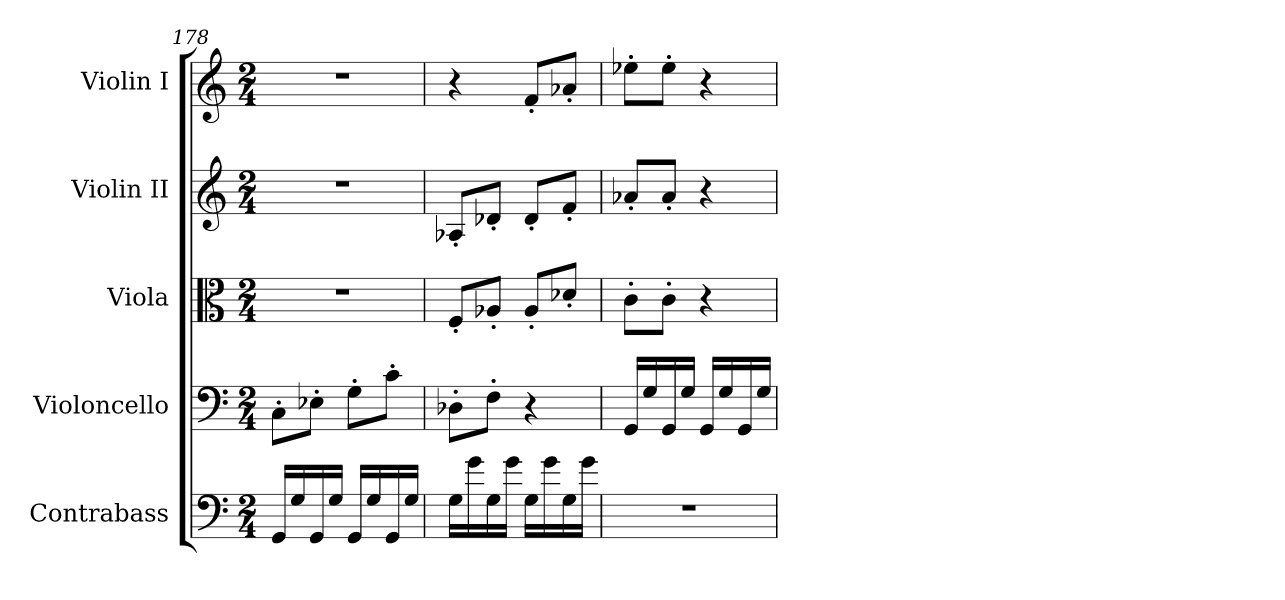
**kern	**kern	**kern	**kern	**kern
*part5	*part4	*part3	*part2	*part1
*staff5	*staff4	*staff3	*staff2	*staff1
*I"Contrabass	*I"Violoncello	*I"Viola	*I"Violin II	*I"Violin I
*I'Cb.	*I'Vc.	*I'Vla.	*I'Vln. II	*I'Vln. I
*clefF4	*clefF4	*clefC3	*clefG2	*clefG2
*ITrd7c12	*	*	*	*
*k[]	*k[]	*k[]	*k[]	*k[]
*M2/4	*M2/4	*M2/4	*M2/4	*M2/4
=178	=178	=178	=178	=178
16GGG/LL	8C'\L	2r	2r	2r
16GG/	.	.	.	.
16GGG/	8E-X'\J	.	.	.
16GG/JJ	.	.	.	.
16GGG/LL	8G'\L	.	.	.
16GG/	.	.	.	.
16GGG/	8c'\J	.	.	.
16GG/JJ	.	.	.	.
!!LO:LB:g=z
=179	=179	=179	=179	=179
16GG\LL	8D-X'\L	8F'/L	8A-X'/L	4r
16G\	.	.	.	.
16GG\	8F'\J	8A-X'/J	8d-X'/J	.
16G\JJ	.	.	.	.
16GG\LL	4r	8A-'/L	8d-'/L	8f'/L
16G\	.	.	.	.
16GG\	.	8d-X'/J	8f'/J	8a-X'/J
16G\JJ	.	.	.	.
=180	=180	=180	=180	=180
2r	16GG/LL	8c'\L	8a-X'/L	8ee-X'\L
.	16G/	.	.	.
.	16GG/	8c'\J	8a-'/J	8ee-'\J
.	16G/JJ	.	.	.
.	16GG/LL	4r	4r	4r
.	16G/	.	.	.
.	16GG/	.	.	.
.	16G/JJ	.	.	.
=	=	=	=	=
*-	*-	*-	*-	*-
